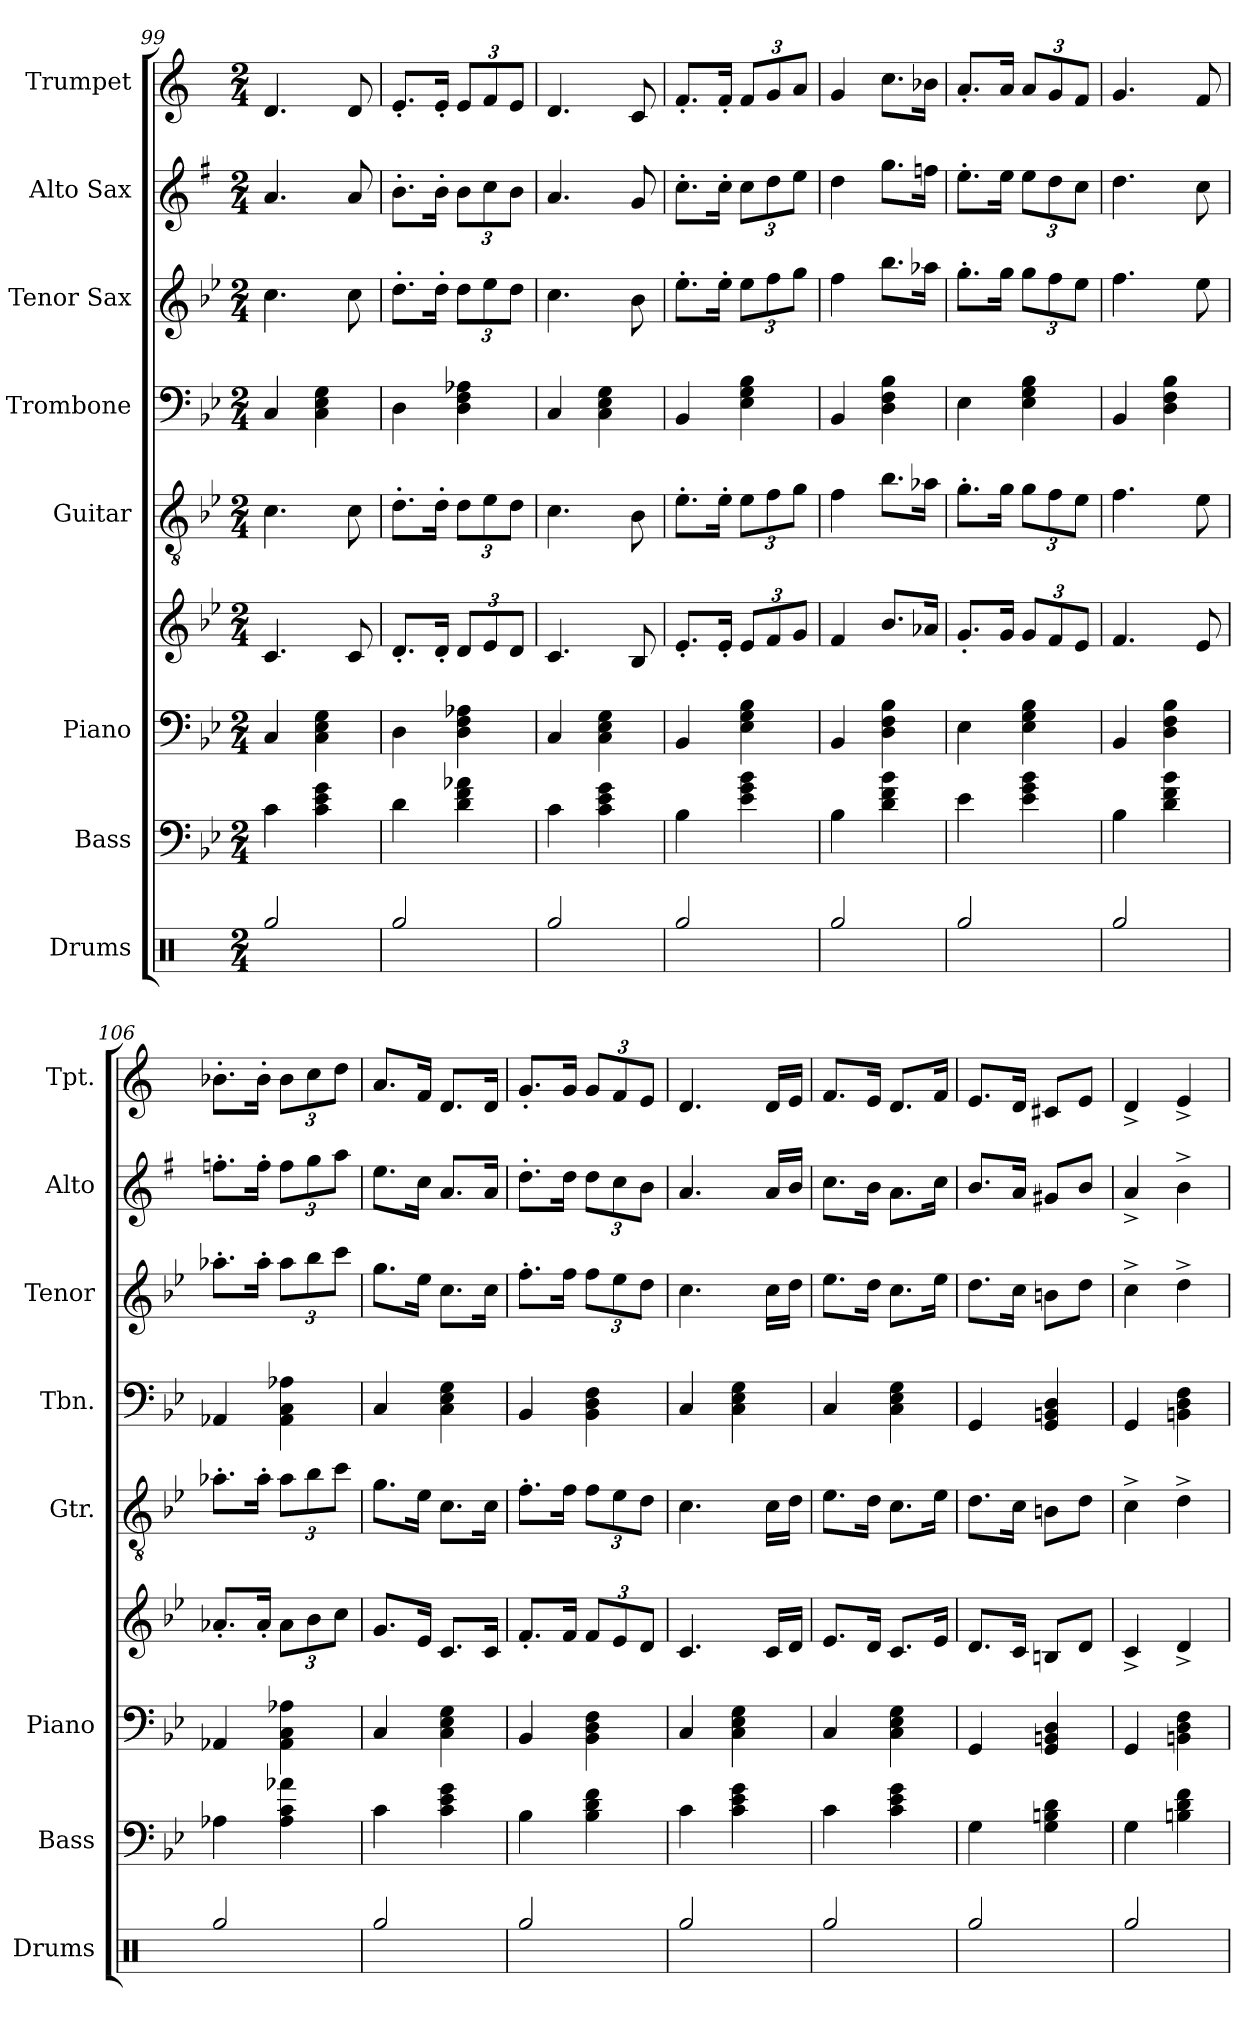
**kern	**kern	**kern	**kern	**kern	**kern	**kern	**kern	**kern
*part8	*part7	*part6	*part6	*part5	*part4	*part3	*part2	*part1
*staff9	*staff8	*staff7	*staff6	*staff5	*staff4	*staff3	*staff2	*staff1
*I"Drums	*I"Bass	*I"Piano	*	*I"Guitar	*I"Trombone	*I"Tenor Sax	*I"Alto Sax	*I"Trumpet
*I'Drums	*I'Bass	*I'Piano	*	*I'Gtr.	*I'Tbn.	*I'Tenor	*I'Alto	*I'Tpt.
*clefX	*clefF4	*clefF4	*clefG2	*clefGv2	*clefF4	*clefG2	*clefG2	*clefG2
*	*ITrd7c12	*	*	*	*	*ITrd8c14	*ITrd5c9	*ITrd1c2
*k[]	*k[b-e-]	*k[b-e-]	*k[b-e-]	*k[b-e-]	*k[b-e-]	*k[b-e-]	*k[b-e-]	*k[b-e-]
*M2/4	*M2/4	*M2/4	*M2/4	*M2/4	*M2/4	*M2/4	*M2/4	*M2/4
=99	=99	=99	=99	=99	=99	=99	=99	=99
2Rgg/	4C\	4C/	4.c/	4.c\	4C/	4.c\	4.c/	4.c/
.	4C\ 4E-\ 4G\	4C\ 4E-\ 4G\	.	.	4C\ 4E-\ 4G\	.	.	.
.	.	.	8c/	8c\	.	8c\	8c/	8c/
=100	=100	=100	=100	=100	=100	=100	=100	=100
2Rgg/	4D\	4D\	8.d'/L	8.d'\L	4D\	8.d'\L	8.d'\L	8.d'/L
.	.	.	16d'/Jk	16d'\Jk	.	16d'\Jk	16d'\Jk	16d'/Jk
*	*	*	*Xbrackettup	*Xbrackettup	*	*Xbrackettup	*Xbrackettup	*Xbrackettup
.	4D\ 4F\ 4A-X\	4D\ 4F\ 4A-X\	12d/L	12d\L	4D\ 4F\ 4A-X\	12d\L	12d\L	12d/L
.	.	.	12e-/	12e-\	.	12e-\	12e-\	12e-/
.	.	.	12d/J	12d\J	.	12d\J	12d\J	12d/J
=101	=101	=101	=101	=101	=101	=101	=101	=101
2Rgg/	4C\	4C/	4.c/	4.c\	4C/	4.c\	4.c/	4.c/
.	4C\ 4E-\ 4G\	4C\ 4E-\ 4G\	.	.	4C\ 4E-\ 4G\	.	.	.
.	.	.	8B-/	8B-\	.	8B-\	8B-/	8B-/
=102	=102	=102	=102	=102	=102	=102	=102	=102
2Rgg/	4BB-\	4BB-/	8.e-'/L	8.e-'\L	4BB-/	8.e-'\L	8.e-'\L	8.e-'/L
.	.	.	16e-'/Jk	16e-'\Jk	.	16e-'\Jk	16e-'\Jk	16e-'/Jk
.	4E-\ 4G\ 4B-\	4E-\ 4G\ 4B-\	12e-/L	12e-\L	4E-\ 4G\ 4B-\	12e-\L	12e-\L	12e-/L
.	.	.	12f/	12f\	.	12f\	12f\	12f/
.	.	.	12g/J	12g\J	.	12g\J	12g\J	12g/J
=103	=103	=103	=103	=103	=103	=103	=103	=103
2Rgg/	4BB-\	4BB-/	4f/	4f\	4BB-/	4f\	4f\	4f/
.	4D\ 4F\ 4B-\	4D\ 4F\ 4B-\	8.b-/L	8.b-\L	4D\ 4F\ 4B-\	8.b-\L	8.b-\L	8.b-\L
.	.	.	16a-X/Jk	16a-X\Jk	.	16a-X\Jk	16a-X\Jk	16a-X\Jk
!!LO:PB:g=z
=104	=104	=104	=104	=104	=104	=104	=104	=104
2Rgg/	4E-\	4E-\	8.g'/L	8.g'\L	4E-\	8.g'\L	8.g'\L	8.g'/L
.	.	.	16g/Jk	16g\Jk	.	16g\Jk	16g\Jk	16g/Jk
.	4E-\ 4G\ 4B-\	4E-\ 4G\ 4B-\	12g/L	12g\L	4E-\ 4G\ 4B-\	12g\L	12g\L	12g/L
.	.	.	12f/	12f\	.	12f\	12f\	12f/
.	.	.	12e-/J	12e-\J	.	12e-\J	12e-\J	12e-/J
=105	=105	=105	=105	=105	=105	=105	=105	=105
2Rgg/	4BB-\	4BB-/	4.f/	4.f\	4BB-/	4.f\	4.f\	4.f/
.	4D\ 4F\ 4B-\	4D\ 4F\ 4B-\	.	.	4D\ 4F\ 4B-\	.	.	.
.	.	.	8e-/	8e-\	.	8e-\	8e-\	8e-/
=106	=106	=106	=106	=106	=106	=106	=106	=106
2Rgg/	4AA-X\	4AA-X/	8.a-X'/L	8.a-X'\L	4AA-X/	8.a-X'\L	8.a-X'\L	8.a-X'\L
.	.	.	16a-'/Jk	16a-'\Jk	.	16a-'\Jk	16a-'\Jk	16a-'\Jk
.	4AA-\ 4C\ 4A-X\	4AA-\ 4C\ 4A-X\	12a-\L	12a-\L	4AA-\ 4C\ 4A-X\	12a-\L	12a-\L	12a-\L
.	.	.	12b-\	12b-\	.	12b-\	12b-\	12b-\
.	.	.	12cc\J	12cc\J	.	12cc\J	12cc\J	12cc\J
=107	=107	=107	=107	=107	=107	=107	=107	=107
2Rgg/	4C\	4C/	8.g/L	8.g\L	4C/	8.g\L	8.g\L	8.g/L
.	.	.	16e-/Jk	16e-\Jk	.	16e-\Jk	16e-\Jk	16e-/Jk
.	4C\ 4E-\ 4G\	4C\ 4E-\ 4G\	8.c/L	8.c\L	4C\ 4E-\ 4G\	8.c\L	8.c/L	8.c/L
.	.	.	16c/Jk	16c\Jk	.	16c\Jk	16c/Jk	16c/Jk
=108	=108	=108	=108	=108	=108	=108	=108	=108
2Rgg/	4BB-\	4BB-/	8.f'/L	8.f'\L	4BB-/	8.f'\L	8.f'\L	8.f'/L
.	.	.	16f/Jk	16f\Jk	.	16f\Jk	16f\Jk	16f/Jk
.	4BB-\ 4D\ 4F\	4BB-\ 4D\ 4F\	12f/L	12f\L	4BB-\ 4D\ 4F\	12f\L	12f\L	12f/L
.	.	.	12e-/	12e-\	.	12e-\	12e-\	12e-/
.	.	.	12d/J	12d\J	.	12d\J	12d\J	12d/J
=109	=109	=109	=109	=109	=109	=109	=109	=109
2Rgg/	4C\	4C/	4.c/	4.c\	4C/	4.c\	4.c/	4.c/
.	4C\ 4E-\ 4G\	4C\ 4E-\ 4G\	.	.	4C\ 4E-\ 4G\	.	.	.
.	.	.	16c/LL	16c\LL	.	16c\LL	16c/LL	16c/LL
.	.	.	16d/JJ	16d\JJ	.	16d\JJ	16d/JJ	16d/JJ
=110	=110	=110	=110	=110	=110	=110	=110	=110
2Rgg/	4C\	4C/	8.e-/L	8.e-\L	4C/	8.e-\L	8.e-\L	8.e-/L
.	.	.	16d/Jk	16d\Jk	.	16d\Jk	16d\Jk	16d/Jk
.	4C\ 4E-\ 4G\	4C\ 4E-\ 4G\	8.c/L	8.c\L	4C\ 4E-\ 4G\	8.c\L	8.c\L	8.c/L
.	.	.	16e-/Jk	16e-\Jk	.	16e-\Jk	16e-\Jk	16e-/Jk
!!LO:PB:g=z
=111	=111	=111	=111	=111	=111	=111	=111	=111
2Rgg/	4GG\	4GG/	8.d/L	8.d\L	4GG/	8.d\L	8.d/L	8.d/L
.	.	.	16c/Jk	16c\Jk	.	16c\Jk	16c/Jk	16c/Jk
.	4GG\ 4BBn\ 4D\	4GG/ 4BBn/ 4D/	8Bn/L	8Bn\L	4GG/ 4BBn/ 4D/	8Bn\L	8Bn/L	8Bn/L
.	.	.	8d/J	8d\J	.	8d\J	8d/J	8d/J
=112	=112	=112	=112	=112	=112	=112	=112	=112
2Rgg/	4GG\	4GG/	4c^/	4c^\	4GG/	4c^\	4c^/	4c^/
.	4BBn\ 4D\ 4F\	4BBn\ 4D\ 4F\	4d^/	4d^\	4BBn\ 4D\ 4F\	4d^\	4d^\	4d^/
=	=	=	=	=	=	=	=	=
*-	*-	*-	*-	*-	*-	*-	*-	*-
